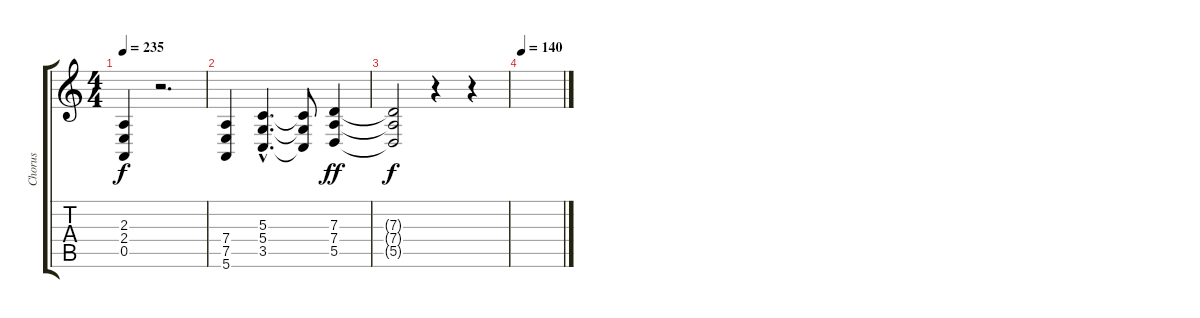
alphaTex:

\track ("Chorus" "Chorus") {instrument voiceoohs}
\staff {score tabs}
\tuning (E4 B3 G3 D3 A2 E2) {hide}
\ts (4 4)
\tempo 235
\clef g2
\ks c
(2.3{t} 2.4{t} 0.5{t}).4{dy f} r.2{d} |
(7.4 7.5 5.6).4 (5.3{hac} 5.4{hac} 3.5{hac}).4{d} (5.3{t} 5.4{t} 3.5{t}).8 (7.3 7.4 5.5).4{dy ff} |
(7.3{t} 7.4{t} 5.5{t}).2{dy f} r.4 r.4 |
\tempo 140
